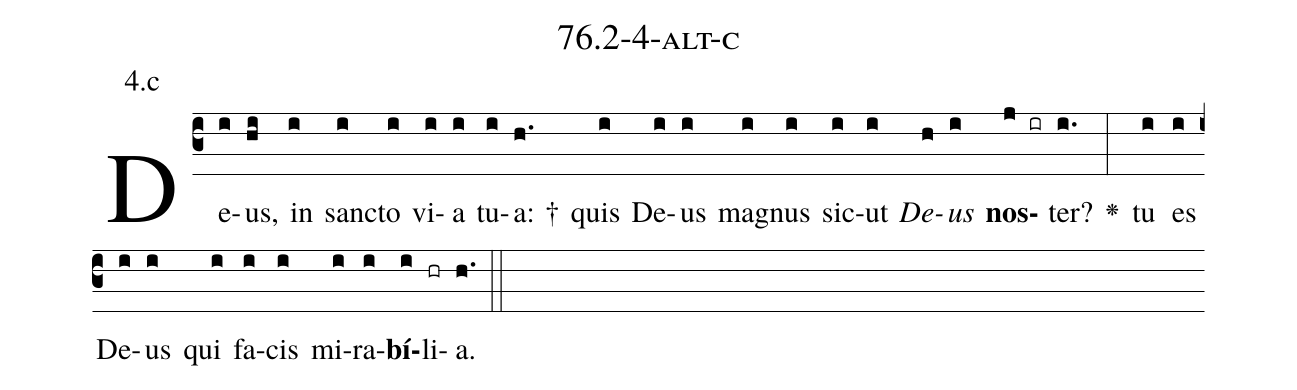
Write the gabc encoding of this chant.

name: 76.2-4-alt-c;
annotation: 4.c;
%%
(c3)De(i)us,(hi) in(i) sanc(i)to(i) vi(i)a(i) tu(i)a: †(h.) quis(i) De(i)us(i) ma(i)gnus(i) sic(i)ut(i) <i>De</i>(h)<i>us</i>(i) <b>nos</b>(j ir)ter?(i.) <v>\greheightstar</v>(:) tu(i) es(i) De(i)us(i) qui(i) fa(i)cis(i) mi(i)ra(i)<b>bí</b>(i)li(hr)a.(h.) (::)


%E(i) u(i) o(i) u(i) a(i) e.(h.) (::)
